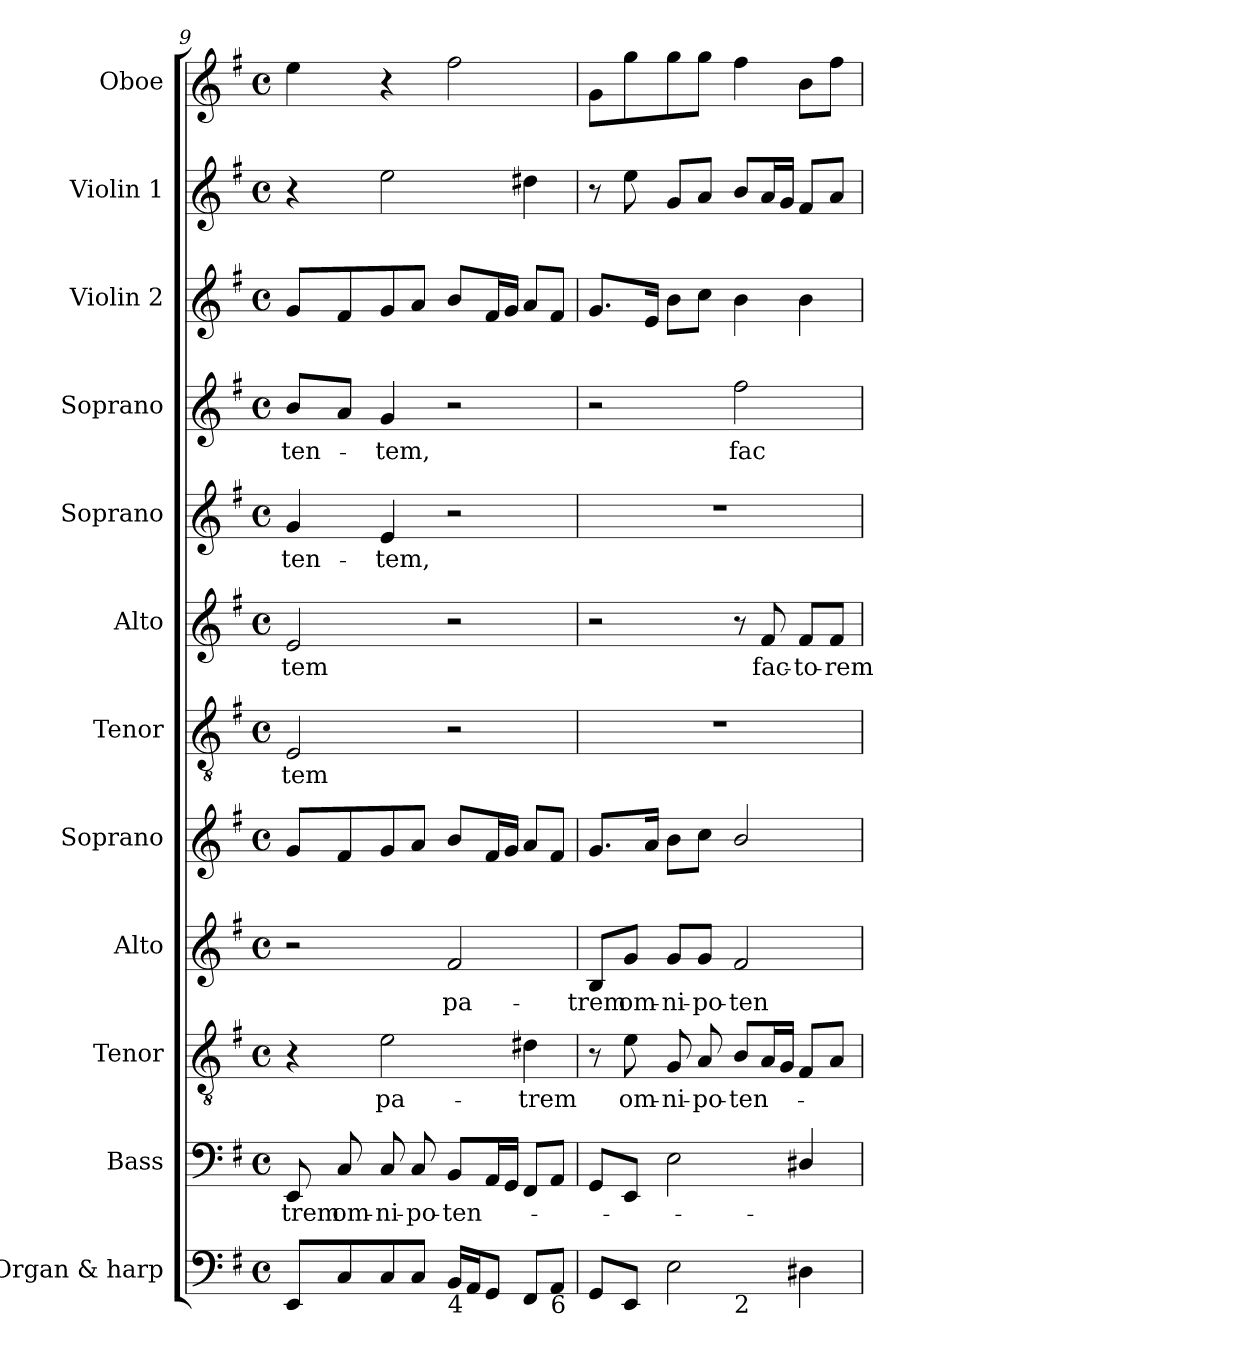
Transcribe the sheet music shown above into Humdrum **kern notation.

**kern	**kern	**text	**kern	**text	**kern	**text	**kern	**kern	**text	**kern	**text	**kern	**text	**kern	**text	**kern	**kern	**kern
*part12	*part11	*part11	*part10	*part10	*part9	*part9	*part8	*part7	*part7	*part6	*part6	*part5	*part5	*part4	*part4	*part3	*part2	*part1
*staff12	*staff11	*staff11	*staff10	*staff10	*staff9	*staff9	*staff8	*staff7	*staff7	*staff6	*staff6	*staff5	*staff5	*staff4	*staff4	*staff3	*staff2	*staff1
*I"Organ & harp	*I"Bass	*	*I"Tenor	*	*I"Alto	*	*I"Soprano	*I"Tenor	*	*I"Alto	*	*I"Soprano	*	*I"Soprano	*	*I"Violin 2	*I"Violin 1	*I"Oboe
*I'Org. & harp	*I'B.	*	*I'T.	*	*I'A.	*	*I'S.	*I'T.	*	*I'A.	*	*I'S.	*	*I'S.	*	*I'Vln. 2	*I'Vln. 1	*I'Ob.
*clefF4	*clefF4	*	*clefGv2	*	*clefG2	*	*clefG2	*clefGv2	*	*clefG2	*	*clefG2	*	*clefG2	*	*clefG2	*clefG2	*clefG2
*	*	*	*ITrd7c12	*	*	*	*	*ITrd7c12	*	*	*	*	*	*	*	*	*	*
*k[f#]	*k[f#]	*	*k[f#]	*	*k[f#]	*	*k[f#]	*k[f#]	*	*k[f#]	*	*k[f#]	*	*k[f#]	*	*k[f#]	*k[f#]	*k[f#]
*G:	*G:	*	*G:	*	*G:	*	*G:	*G:	*	*G:	*	*G:	*	*G:	*	*G:	*G:	*G:
*M4/4	*M4/4	*	*M4/4	*	*M4/4	*	*M4/4	*M4/4	*	*M4/4	*	*M4/4	*	*M4/4	*	*M4/4	*M4/4	*M4/4
*met(c)	*met(c)	*	*met(c)	*	*met(c)	*	*met(c)	*met(c)	*	*met(c)	*	*met(c)	*	*met(c)	*	*met(c)	*met(c)	*met(c)
=9	=9	=9	=9	=9	=9	=9	=9	=9	=9	=9	=9	=9	=9	=9	=9	=9	=9	=9
!	!	!LO:LY:b:color=#000000	!	!	!	!	!	!	!	!	!	!	!	!	!	!	!	!
!	!	!	!	!	!	!	!	!	!LO:LY:b:color=#000000	!	!	!	!	!	!	!	!	!
!	!	!	!	!	!	!	!	!	!	!	!LO:LY:b:color=#000000	!	!	!	!	!	!	!
!	!	!	!	!	!	!	!	!	!	!	!	!	!LO:LY:b:color=#000000	!	!	!	!	!
!	!	!	!	!	!	!	!	!	!	!	!	!	!	!	!LO:LY:b:color=#000000	!	!	!
8EEi/L	8EEi/	-trem	4r	.	2r	.	8gi/L	2EEi/	-tem	2ei/	-tem	4gi/	-ten-	8bi/L	-ten-	8gi/L	4r	4eei\
!	!	!LO:LY:b:color=#000000	!	!	!	!	!	!	!	!	!	!	!	!	!	!	!	!
8Ci/	8Ci/	om-	.	.	.	.	8f#i/	.	.	.	.	.	.	8ai/J	.	8f#i/	.	.
!	!	!LO:LY:b:color=#000000	!	!	!	!	!	!	!	!	!	!	!	!	!	!	!	!
!	!	!	!	!LO:LY:b:color=#000000	!	!	!	!	!	!	!	!	!	!	!	!	!	!
!	!	!	!	!	!	!	!	!	!	!	!	!	!LO:LY:b:color=#000000	!	!	!	!	!
!	!	!	!	!	!	!	!	!	!	!	!	!	!	!	!LO:LY:b:color=#000000	!	!	!
8Ci/	8Ci/	-ni-	2Ei\	pa-	.	.	8gi/	.	.	.	.	4ei/	-tem,	4gi/	-tem,	8gi/	2eei\	4r
!	!	!LO:LY:b:color=#000000	!	!	!	!	!	!	!	!	!	!	!	!	!	!	!	!
8Ci/J	8Ci/	-po-	.	.	.	.	8ai/J	.	.	.	.	.	.	.	.	8ai/J	.	.
!	!	!LO:LY:b:color=#000000	!	!	!	!	!	!	!	!	!	!	!	!	!	!	!	!
!LO:TX:b:t=4	!	!	!	!	!	!	!	!	!	!	!	!	!	!	!	!	!	!
!	!	!	!	!	!	!LO:LY:b:color=#000000	!	!	!	!	!	!	!	!	!	!	!	!
16BBi/LL	8BBi/L	-ten-	.	.	2f#i/	pa-	8bi/L	2r	.	2r	.	2r	.	2r	.	8bi/L	.	2ff#i\
16AAi/J	.	.	.	.	.	.	.	.	.	.	.	.	.	.	.	.	.	.
8GGi/J	16AAi/L	.	.	.	.	.	16f#i/L	.	.	.	.	.	.	.	.	16f#i/L	.	.
.	16GGi/JJ	.	.	.	.	.	16gi/JJ	.	.	.	.	.	.	.	.	16gi/JJ	.	.
!	!	!	!	!LO:LY:b:color=#000000	!	!	!	!	!	!	!	!	!	!	!	!	!	!
8FF#i/L	8FF#i/L	.	4D#Xi\	-trem	.	.	8ai/L	.	.	.	.	.	.	.	.	8ai/L	4dd#Xi\	.
!LO:TX:b:t=6	!	!	!	!	!	!	!	!	!	!	!	!	!	!	!	!	!	!
8AAi/J	8AAi/J	.	.	.	.	.	8f#i/J	.	.	.	.	.	.	.	.	8f#i/J	.	.
!!LO:PB:g=z
=10	=10	=10	=10	=10	=10	=10	=10	=10	=10	=10	=10	=10	=10	=10	=10	=10	=10	=10
!LO:TX:b:t=6	!	!	!	!	!	!	!	!	!	!	!	!	!	!	!	!	!	!
!	!	!	!	!	!	!LO:LY:b:color=#000000	!	!	!	!	!	!	!	!	!	!	!	!
*^	*	*	*	*	*	*	*	*	*	*	*	*	*	*	*	*	*	*
8GGi/L	2ryy	8GGi/L	.	8r	.	8Bi/L	-trem	8.gi/L	1r	.	2r	.	1r	.	2r	.	8.gi/L	8r	8gi\L
!	!	!	!	!	!LO:LY:b:color=#000000	!	!	!	!	!	!	!	!	!	!	!	!	!	!
!	!	!	!	!	!	!	!LO:LY:b:color=#000000	!	!	!	!	!	!	!	!	!	!	!	!
8EEi/J	.	8EEi/J	.	8Ei\	om-	8gi/J	om-	.	.	.	.	.	.	.	.	.	.	8eei\	8ggi\
.	.	.	.	.	.	.	.	16ai/Jk	.	.	.	.	.	.	.	.	16ei/Jk	.	.
!	!	!	!	!	!LO:LY:b:color=#000000	!	!	!	!	!	!	!	!	!	!	!	!	!	!
!	!	!	!	!	!	!	!LO:LY:b:color=#000000	!	!	!	!	!	!	!	!	!	!	!	!
2Ei\	.	2Ei\	.	8GGi/	-ni-	8gi/L	-ni-	8bi\L	.	.	.	.	.	.	.	.	8bi\L	8gi/L	8ggi\
!	!	!	!	!	!LO:LY:b:color=#000000	!	!	!	!	!	!	!	!	!	!	!	!	!	!
!	!	!	!	!	!	!	!LO:LY:b:color=#000000	!	!	!	!	!	!	!	!	!	!	!	!
.	.	.	.	8AAi/	-po-	8gi/J	-po-	8cci\J	.	.	.	.	.	.	.	.	8cci\J	8ai/J	8ggi\J
!	!	!	!	!	!LO:LY:b:color=#000000	!	!	!	!	!	!	!	!	!	!	!	!	!	!
!	!	!	!	!	!	!	!LO:LY:b:color=#000000	!	!	!	!	!	!	!	!	!	!	!	!
!	!LO:TX:b:t=2	!	!	!	!	!	!	!	!	!	!	!	!	!	!	!	!	!	!
!	!	!	!	!	!	!	!	!	!	!	!	!	!	!	!	!LO:LY:b:color=#000000	!	!	!
.	2ryy	.	.	8BBi/L	-ten-	2f#i/	-ten-	2bi/	.	.	8r	.	.	.	2ff#i\	fac-	4bi\	8bi/L	4ff#i\
!	!	!	!	!	!	!	!	!	!	!	!	!LO:LY:b:color=#000000	!	!	!	!	!	!	!
.	.	.	.	16AAi/L	.	.	.	.	.	.	8f#i/	fac-	.	.	.	.	.	16ai/L	.
.	.	.	.	16GGi/JJ	.	.	.	.	.	.	.	.	.	.	.	.	.	16gi/JJ	.
!	!	!	!	!	!	!	!	!	!	!	!	!LO:LY:b:color=#000000	!	!	!	!	!	!	!
4D#Xi\	.	4D#Xi/	.	8FF#i/L	.	.	.	.	.	.	8f#i/L	-to-	.	.	.	.	4bi\	8f#i/L	8bi\L
!	!	!	!	!	!	!	!	!	!	!	!	!LO:LY:b:color=#000000	!	!	!	!	!	!	!
.	.	.	.	8AAi/J	.	.	.	.	.	.	8f#i/J	-rem	.	.	.	.	.	8ai/J	8ff#i\J
*v	*v	*	*	*	*	*	*	*	*	*	*	*	*	*	*	*	*	*	*
=	=	=	=	=	=	=	=	=	=	=	=	=	=	=	=	=	=	=
*-	*-	*-	*-	*-	*-	*-	*-	*-	*-	*-	*-	*-	*-	*-	*-	*-	*-	*-
